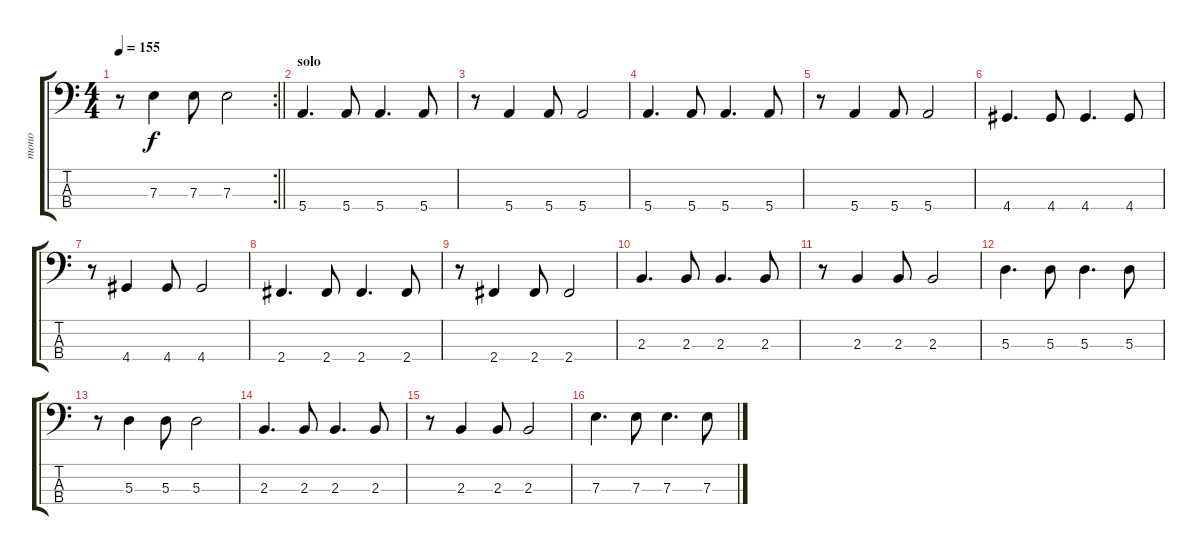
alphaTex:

\track ("mono" "mono") {instrument electricbasspick}
\staff {score tabs}
\tuning (G2 D2 A1 E1) {hide}
\rc 2
\ts (4 4)
\tempo 155
\clef f4
\barLineRight lightlight
\ks c
r.8{dy f} 7.3.4 7.3.8 7.3.2 |
\section ("" "solo")
5.4.4{d} 5.4.8 5.4.4{d} 5.4.8 |
r.8 5.4.4 5.4.8 5.4.2 |
5.4.4{d} 5.4.8 5.4.4{d} 5.4.8 |
r.8 5.4.4 5.4.8 5.4.2 |
4.4.4{d} 4.4.8 4.4.4{d} 4.4.8 |
r.8 4.4.4 4.4.8 4.4.2 |
2.4.4{d} 2.4.8 2.4.4{d} 2.4.8 |
r.8 2.4.4 2.4.8 2.4.2 |
2.3.4{d} 2.3.8 2.3.4{d} 2.3.8 |
r.8 2.3.4 2.3.8 2.3.2 |
5.3.4{d} 5.3.8 5.3.4{d} 5.3.8 |
r.8 5.3.4 5.3.8 5.3.2 |
2.3.4{d} 2.3.8 2.3.4{d} 2.3.8 |
r.8 2.3.4 2.3.8 2.3.2 |
7.3.4{d} 7.3.8 7.3.4{d} 7.3.8
